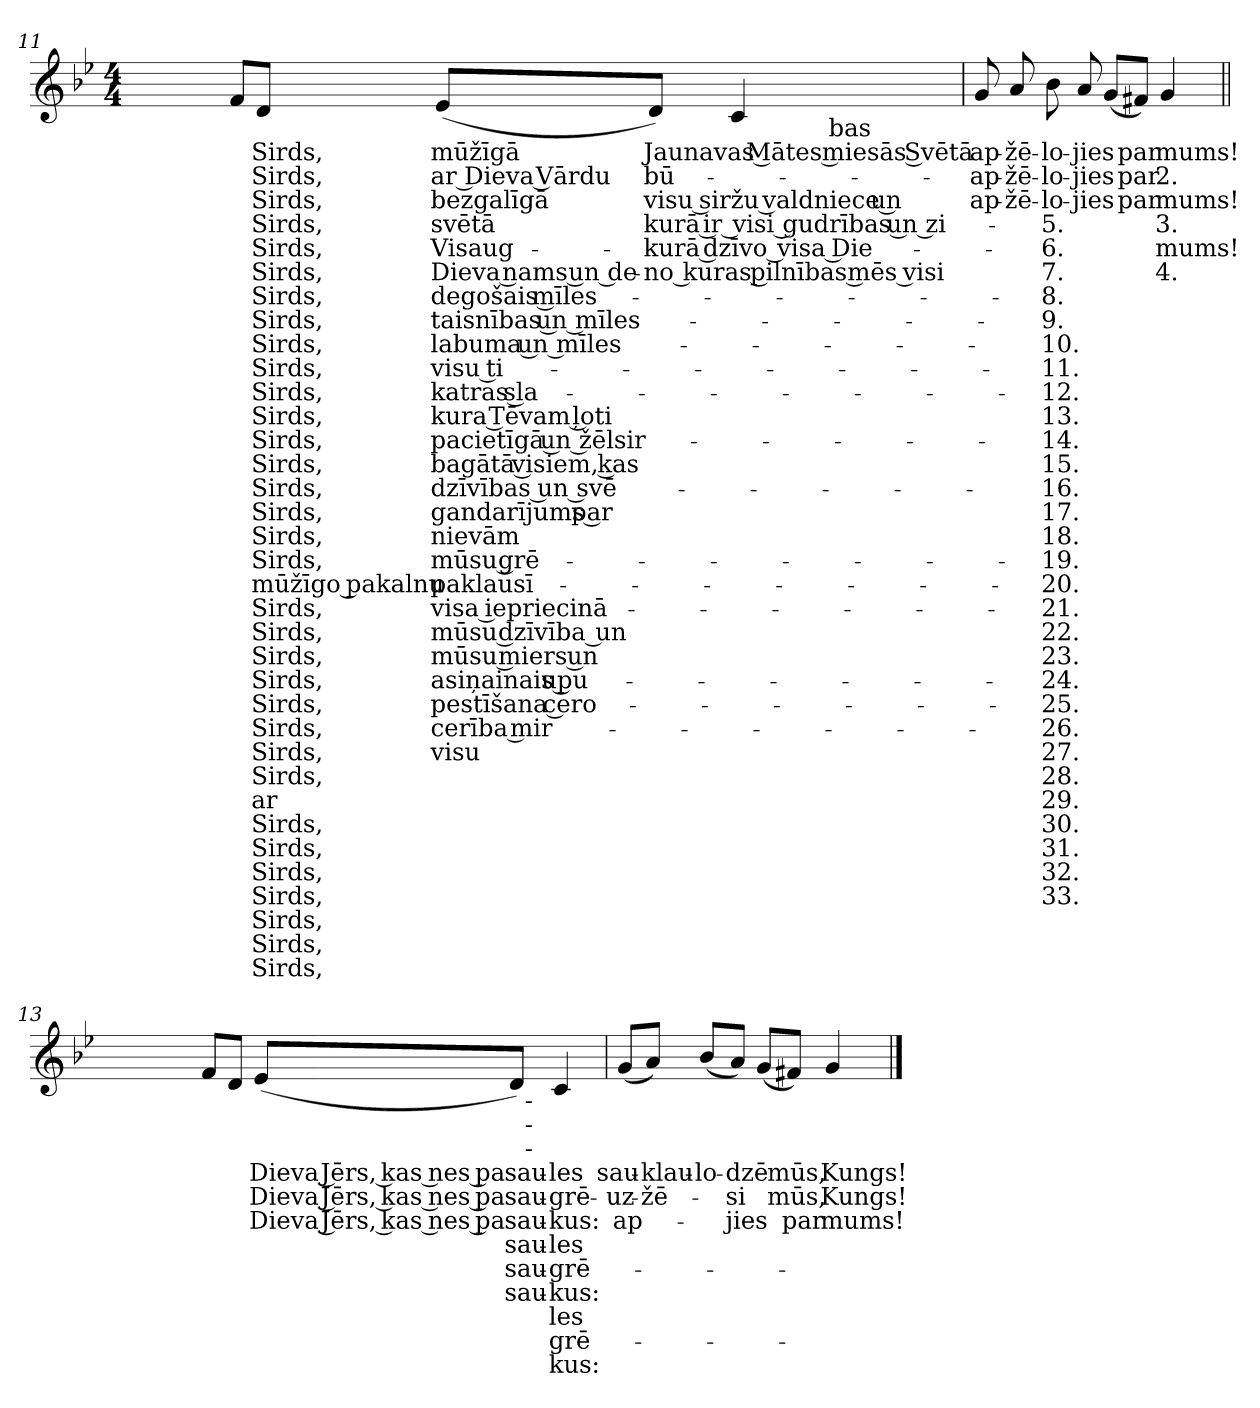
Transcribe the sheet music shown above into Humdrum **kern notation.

**kern	**text	**text	**text	**text	**text	**text	**text	**text	**text	**text	**text	**text	**text	**text	**text	**text	**text	**text	**text	**text	**text	**text	**text	**text	**text	**text	**text	**text	**text	**text	**text	**text	**text	**text	**text	**text	**text	**text	**text	**text	**text	**text	**text	**text	**text	**text	**text	**text	**text	**text	**text	**text	**text	**text	**text	**text	**text	**text	**text	**text	**text	**text	**text	**text	**text	**text
*part1	*part1	*part1	*part1	*part1	*part1	*part1	*part1	*part1	*part1	*part1	*part1	*part1	*part1	*part1	*part1	*part1	*part1	*part1	*part1	*part1	*part1	*part1	*part1	*part1	*part1	*part1	*part1	*part1	*part1	*part1	*part1	*part1	*part1	*part1	*part1	*part1	*part1	*part1	*part1	*part1	*part1	*part1	*part1	*part1	*part1	*part1	*part1	*part1	*part1	*part1	*part1	*part1	*part1	*part1	*part1	*part1	*part1	*part1	*part1	*part1	*part1	*part1	*part1	*part1	*part1	*part1
*staff1	*staff1	*staff1	*staff1	*staff1	*staff1	*staff1	*staff1	*staff1	*staff1	*staff1	*staff1	*staff1	*staff1	*staff1	*staff1	*staff1	*staff1	*staff1	*staff1	*staff1	*staff1	*staff1	*staff1	*staff1	*staff1	*staff1	*staff1	*staff1	*staff1	*staff1	*staff1	*staff1	*staff1	*staff1	*staff1	*staff1	*staff1	*staff1	*staff1	*staff1	*staff1	*staff1	*staff1	*staff1	*staff1	*staff1	*staff1	*staff1	*staff1	*staff1	*staff1	*staff1	*staff1	*staff1	*staff1	*staff1	*staff1	*staff1	*staff1	*staff1	*staff1	*staff1	*staff1	*staff1	*staff1	*staff1
!!LO:LB:g=z
*clefG2	*	*	*	*	*	*	*	*	*	*	*	*	*	*	*	*	*	*	*	*	*	*	*	*	*	*	*	*	*	*	*	*	*	*	*	*	*	*	*	*	*	*	*	*	*	*	*	*	*	*	*	*	*	*	*	*	*	*	*	*	*	*	*	*	*	*
*k[b-e-]	*	*	*	*	*	*	*	*	*	*	*	*	*	*	*	*	*	*	*	*	*	*	*	*	*	*	*	*	*	*	*	*	*	*	*	*	*	*	*	*	*	*	*	*	*	*	*	*	*	*	*	*	*	*	*	*	*	*	*	*	*	*	*	*	*	*
*B-:	*	*	*	*	*	*	*	*	*	*	*	*	*	*	*	*	*	*	*	*	*	*	*	*	*	*	*	*	*	*	*	*	*	*	*	*	*	*	*	*	*	*	*	*	*	*	*	*	*	*	*	*	*	*	*	*	*	*	*	*	*	*	*	*	*	*
*M4/4	*	*	*	*	*	*	*	*	*	*	*	*	*	*	*	*	*	*	*	*	*	*	*	*	*	*	*	*	*	*	*	*	*	*	*	*	*	*	*	*	*	*	*	*	*	*	*	*	*	*	*	*	*	*	*	*	*	*	*	*	*	*	*	*	*	*
=11	=11	=11	=11	=11	=11	=11	=11	=11	=11	=11	=11	=11	=11	=11	=11	=11	=11	=11	=11	=11	=11	=11	=11	=11	=11	=11	=11	=11	=11	=11	=11	=11	=11	=11	=11	=11	=11	=11	=11	=11	=11	=11	=11	=11	=11	=11	=11	=11	=11	=11	=11	=11	=11	=11	=11	=11	=11	=11	=11	=11	=11	=11	=11	=11	=11	=11
!	!LO:LY:b:color=#000000	!LO:LY:b:color=#000000	!LO:LY:b:color=#000000	!LO:LY:b:color=#000000	!LO:LY:b:color=#000000	!LO:LY:b:color=#000000	!LO:LY:b:color=#000000	!LO:LY:b:color=#000000	!LO:LY:b:color=#000000	!LO:LY:b:color=#000000	!LO:LY:b:color=#000000	!LO:LY:b:color=#000000	!LO:LY:b:color=#000000	!LO:LY:b:color=#000000	!LO:LY:b:color=#000000	!LO:LY:b:color=#000000	!LO:LY:b:color=#000000	!LO:LY:b:color=#000000	!LO:LY:b:color=#000000	!LO:LY:b:color=#000000	!LO:LY:b:color=#000000	!LO:LY:b:color=#000000	!LO:LY:b:color=#000000	!LO:LY:b:color=#000000	!LO:LY:b:color=#000000	!LO:LY:b:color=#000000	!LO:LY:b:color=#000000	!LO:LY:b:color=#000000	!LO:LY:b:color=#000000	!LO:LY:b:color=#000000	!LO:LY:b:color=#000000	!LO:LY:b:color=#000000	!LO:LY:b:color=#000000	!LO:LY:b:color=#000000	!LO:LY:b:color=#000000	!LO:LY:b:color=#000000	!LO:LY:b:color=#000000	!LO:LY:b:color=#000000	!LO:LY:b:color=#000000	!LO:LY:b:color=#000000	!LO:LY:b:color=#000000	!LO:LY:b:color=#000000	!LO:LY:b:color=#000000	!LO:LY:b:color=#000000	!LO:LY:b:color=#000000	!LO:LY:b:color=#000000	!LO:LY:b:color=#000000	!LO:LY:b:color=#000000	!LO:LY:b:color=#000000	!LO:LY:b:color=#000000	!LO:LY:b:color=#000000	!LO:LY:b:color=#000000	!LO:LY:b:color=#000000	!LO:LY:b:color=#000000	!LO:LY:b:color=#000000	!LO:LY:b:color=#000000	!LO:LY:b:color=#000000	!LO:LY:b:color=#000000	!LO:LY:b:color=#000000	!LO:LY:b:color=#000000	!LO:LY:b:color=#000000	!LO:LY:b:color=#000000	!LO:LY:b:color=#000000	!LO:LY:b:color=#000000	!LO:LY:b:color=#000000	!LO:LY:b:color=#000000
*^	*	*	*	*	*	*	*	*	*	*	*	*	*	*	*	*	*	*	*	*	*	*	*	*	*	*	*	*	*	*	*	*	*	*	*	*	*	*	*	*	*	*	*	*	*	*	*	*	*	*	*	*	*	*	*	*	*	*	*	*	*	*	*	*	*	*
1giyy	1ryy	1.	Jēzus	2.	Jēzus	3.	Jēzus	4.	Jēzus	Jēzus	5.	Jēzus	6.	7.	Jēzus	Jēzus	8.	9.	Jēzus	10.	Jēzus	Jēzus	11.	12.	Jēzus	13.	Jēzus	14.	Jēzus	15.	Jēzus	16.	Jēzus	17.	Jēzus	Jēzus	18.	19.	Jēzus	20.	Jēzus	21.	Jēzus	22.	Jēzus	23.	Jēzus	24.	Jēzus	25.	Jēzus	26.	Jēzus	27.	Jēzus	28.	Jēzus	29.	Jēzus	30.	Jēzus	31.	Jēzus	32.	Jēzus	33.	Jēzus
8fi/L	2ryy	.	.	.	.	.	.	.	.	.	.	.	.	.	.	.	.	.	.	.	.	.	.	.	.	.	.	.	.	.	.	.	.	.	.	.	.	.	.	.	.	.	.	.	.	.	.	.	.	.	.	.	.	.	.	.	.	.	.	.	.	.	.	.	.	.	.
!	!	!LO:LY:b:color=#000000	!LO:LY:b:color=#000000	!LO:LY:b:color=#000000	!LO:LY:b:color=#000000	!LO:LY:b:color=#000000	!LO:LY:b:color=#000000	!LO:LY:b:color=#000000	!LO:LY:b:color=#000000	!LO:LY:b:color=#000000	!LO:LY:b:color=#000000	!LO:LY:b:color=#000000	!LO:LY:b:color=#000000	!LO:LY:b:color=#000000	!LO:LY:b:color=#000000	!LO:LY:b:color=#000000	!LO:LY:b:color=#000000	!LO:LY:b:color=#000000	!LO:LY:b:color=#000000	!LO:LY:b:color=#000000	!LO:LY:b:color=#000000	!LO:LY:b:color=#000000	!LO:LY:b:color=#000000	!LO:LY:b:color=#000000	!LO:LY:b:color=#000000	!LO:LY:b:color=#000000	!LO:LY:b:color=#000000	!LO:LY:b:color=#000000	!LO:LY:b:color=#000000	!LO:LY:b:color=#000000	!LO:LY:b:color=#000000	!LO:LY:b:color=#000000	!LO:LY:b:color=#000000	!LO:LY:b:color=#000000	!LO:LY:b:color=#000000	!LO:LY:b:color=#000000	!	!	!	!	!	!	!	!	!	!	!	!	!	!	!	!	!	!	!	!	!	!	!	!	!	!	!	!	!	!	!
8di/J	.	Sirds,	Sirds,	Sirds,	Sirds,	Sirds,	Sirds,	Sirds,	Sirds,	Sirds,	Sirds,	Sirds,	Sirds,	Sirds,	Sirds,	Sirds,	Sirds,	Sirds,	Sirds,	mūžīgo pakalnu	Sirds,	Sirds,	Sirds,	Sirds,	Sirds,	Sirds,	Sirds,	Sirds,	ar	Sirds,	Sirds,	Sirds,	Sirds,	Sirds,	Sirds,	Sirds,	.	.	.	.	.	.	.	.	.	.	.	.	.	.	.	.	.	.	.	.	.	.	.	.	.	.	.	.	.	.	.
!	!	!LO:LY:b:color=#000000	!LO:LY:b:color=#000000	!LO:LY:b:color=#000000	!LO:LY:b:color=#000000	!LO:LY:b:color=#000000	!LO:LY:b:color=#000000	!LO:LY:b:color=#000000	!LO:LY:b:color=#000000	!LO:LY:b:color=#000000	!LO:LY:b:color=#000000	!LO:LY:b:color=#000000	!LO:LY:b:color=#000000	!LO:LY:b:color=#000000	!LO:LY:b:color=#000000	!LO:LY:b:color=#000000	!LO:LY:b:color=#000000	!LO:LY:b:color=#000000	!LO:LY:b:color=#000000	!LO:LY:b:color=#000000	!LO:LY:b:color=#000000	!LO:LY:b:color=#000000	!LO:LY:b:color=#000000	!LO:LY:b:color=#000000	!LO:LY:b:color=#000000	!LO:LY:b:color=#000000	!LO:LY:b:color=#000000	!	!	!	!	!	!	!	!	!	!	!	!	!	!	!	!	!	!	!	!	!	!	!	!	!	!	!	!	!	!	!	!	!	!	!	!	!	!	!	!
(8e-i/L	.	mūžīgā	ar Dieva Vārdu	bezgalīgā	svētā	-Visaug-	-Dieva nams un de-	-degošais mīles-	-taisnības un mīles-	labuma un mīles-	visu ti-	-katras sla-	-kura Tēvam ļoti	-pacietīgā un žēlsir-	-bagātā visiem, kas	dzīvības un svē-	gandarījums par	-nievām	-mūsu grē-	paklausī-	-visa iepriecinā-	mūsu dzīvība un	-mūsu miers un	-asiņainais upu-	-pestīšana cero-	-cerība mir-	visu	.	.	.	.	.	.	.	.	.	.	.	.	.	.	.	.	.	.	.	.	.	.	.	.	.	.	.	.	.	.	.	.	.	.	.	.	.	.	.	.
!	!	!LO:LY:b:color=#000000	!LO:LY:b:color=#000000	!LO:LY:b:color=#000000	!LO:LY:b:color=#000000	!LO:LY:b:color=#000000	!LO:LY:b:color=#000000	!	!	!	!	!	!	!	!	!	!	!	!	!	!	!	!	!	!	!	!	!	!	!	!	!	!	!	!	!	!	!	!	!	!	!	!	!	!	!	!	!	!	!	!	!	!	!	!	!	!	!	!	!	!	!	!	!	!	!	!
8di/J)	.	Jaunavas Mātes miesās Svētā	bū-	-visu siržu valdniece un	kurā ir visi gudrības un zi-	kurā dzīvo visa Die-	-no kuras pilnības mēs visi	.	.	.	.	.	.	.	.	.	.	.	.	.	.	.	.	.	.	.	.	.	.	.	.	.	.	.	.	.	.	.	.	.	.	.	.	.	.	.	.	.	.	.	.	.	.	.	.	.	.	.	.	.	.	.	.	.	.	.	.
4ci/	16ryy	.	.	.	.	.	.	.	.	.	.	.	.	.	.	.	.	.	.	.	.	.	.	.	.	.	.	.	.	.	.	.	.	.	.	.	.	.	.	.	.	.	.	.	.	.	.	.	.	.	.	.	.	.	.	.	.	.	.	.	.	.	.	.	.	.	.
.	32ryy	.	.	.	.	.	.	.	.	.	.	.	.	.	.	.	.	.	.	.	.	.	.	.	.	.	.	.	.	.	.	.	.	.	.	.	.	.	.	.	.	.	.	.	.	.	.	.	.	.	.	.	.	.	.	.	.	.	.	.	.	.	.	.	.	.	.
.	512.ryy	.	.	.	.	.	.	.	.	.	.	.	.	.	.	.	.	.	.	.	.	.	.	.	.	.	.	.	.	.	.	.	.	.	.	.	.	.	.	.	.	.	.	.	.	.	.	.	.	.	.	.	.	.	.	.	.	.	.	.	.	.	.	.	.	.	.
!	!LO:TX:b:t=bas	!	!	!	!	!	!	!	!	!	!	!	!	!	!	!	!	!	!	!	!	!	!	!	!	!	!	!	!	!	!	!	!	!	!	!	!	!	!	!	!	!	!	!	!	!	!	!	!	!	!	!	!	!	!	!	!	!	!	!	!	!	!	!	!	!	!
.	8ryy	.	.	.	.	.	.	.	.	.	.	.	.	.	.	.	.	.	.	.	.	.	.	.	.	.	.	.	.	.	.	.	.	.	.	.	.	.	.	.	.	.	.	.	.	.	.	.	.	.	.	.	.	.	.	.	.	.	.	.	.	.	.	.	.	.	.
.	64ryy	.	.	.	.	.	.	.	.	.	.	.	.	.	.	.	.	.	.	.	.	.	.	.	.	.	.	.	.	.	.	.	.	.	.	.	.	.	.	.	.	.	.	.	.	.	.	.	.	.	.	.	.	.	.	.	.	.	.	.	.	.	.	.	.	.	.
.	128ryy	.	.	.	.	.	.	.	.	.	.	.	.	.	.	.	.	.	.	.	.	.	.	.	.	.	.	.	.	.	.	.	.	.	.	.	.	.	.	.	.	.	.	.	.	.	.	.	.	.	.	.	.	.	.	.	.	.	.	.	.	.	.	.	.	.	.
.	256ryy	.	.	.	.	.	.	.	.	.	.	.	.	.	.	.	.	.	.	.	.	.	.	.	.	.	.	.	.	.	.	.	.	.	.	.	.	.	.	.	.	.	.	.	.	.	.	.	.	.	.	.	.	.	.	.	.	.	.	.	.	.	.	.	.	.	.
.	1024ryy	.	.	.	.	.	.	.	.	.	.	.	.	.	.	.	.	.	.	.	.	.	.	.	.	.	.	.	.	.	.	.	.	.	.	.	.	.	.	.	.	.	.	.	.	.	.	.	.	.	.	.	.	.	.	.	.	.	.	.	.	.	.	.	.	.	.
*v	*v	*	*	*	*	*	*	*	*	*	*	*	*	*	*	*	*	*	*	*	*	*	*	*	*	*	*	*	*	*	*	*	*	*	*	*	*	*	*	*	*	*	*	*	*	*	*	*	*	*	*	*	*	*	*	*	*	*	*	*	*	*	*	*	*	*	*
=12	=12	=12	=12	=12	=12	=12	=12	=12	=12	=12	=12	=12	=12	=12	=12	=12	=12	=12	=12	=12	=12	=12	=12	=12	=12	=12	=12	=12	=12	=12	=12	=12	=12	=12	=12	=12	=12	=12	=12	=12	=12	=12	=12	=12	=12	=12	=12	=12	=12	=12	=12	=12	=12	=12	=12	=12	=12	=12	=12	=12	=12	=12	=12	=12	=12	=12
*^	*	*	*	*	*	*	*	*	*	*	*	*	*	*	*	*	*	*	*	*	*	*	*	*	*	*	*	*	*	*	*	*	*	*	*	*	*	*	*	*	*	*	*	*	*	*	*	*	*	*	*	*	*	*	*	*	*	*	*	*	*	*	*	*	*	*
!	!	!LO:LY:b:color=#000000	!LO:LY:b:color=#000000	!LO:LY:b:color=#000000	!	!	!	!	!	!	!	!	!	!	!	!	!	!	!	!	!	!	!	!	!	!	!	!	!	!	!	!	!	!	!	!	!	!	!	!	!	!	!	!	!	!	!	!	!	!	!	!	!	!	!	!	!	!	!	!	!	!	!	!	!	!	!
*v	*v	*	*	*	*	*	*	*	*	*	*	*	*	*	*	*	*	*	*	*	*	*	*	*	*	*	*	*	*	*	*	*	*	*	*	*	*	*	*	*	*	*	*	*	*	*	*	*	*	*	*	*	*	*	*	*	*	*	*	*	*	*	*	*	*	*	*
8gi/	ap-	ap-	ap-	.	.	.	.	.	.	.	.	.	.	.	.	.	.	.	.	.	.	.	.	.	.	.	.	.	.	.	.	.	.	.	.	.	.	.	.	.	.	.	.	.	.	.	.	.	.	.	.	.	.	.	.	.	.	.	.	.	.	.	.	.	.	.
!	!LO:LY:b:color=#000000	!LO:LY:b:color=#000000	!LO:LY:b:color=#000000	!	!	!	!	!	!	!	!	!	!	!	!	!	!	!	!	!	!	!	!	!	!	!	!	!	!	!	!	!	!	!	!	!	!	!	!	!	!	!	!	!	!	!	!	!	!	!	!	!	!	!	!	!	!	!	!	!	!	!	!	!	!	!
8ai/	-žē-	-žē-	-žē-	.	.	.	.	.	.	.	.	.	.	.	.	.	.	.	.	.	.	.	.	.	.	.	.	.	.	.	.	.	.	.	.	.	.	.	.	.	.	.	.	.	.	.	.	.	.	.	.	.	.	.	.	.	.	.	.	.	.	.	.	.	.	.
!	!LO:LY:b:color=#000000	!LO:LY:b:color=#000000	!LO:LY:b:color=#000000	!LO:LY:b:color=#000000	!LO:LY:b:color=#000000	!LO:LY:b:color=#000000	!LO:LY:b:color=#000000	!LO:LY:b:color=#000000	!LO:LY:b:color=#000000	!LO:LY:b:color=#000000	!LO:LY:b:color=#000000	!LO:LY:b:color=#000000	!LO:LY:b:color=#000000	!LO:LY:b:color=#000000	!LO:LY:b:color=#000000	!LO:LY:b:color=#000000	!LO:LY:b:color=#000000	!LO:LY:b:color=#000000	!LO:LY:b:color=#000000	!LO:LY:b:color=#000000	!LO:LY:b:color=#000000	!LO:LY:b:color=#000000	!LO:LY:b:color=#000000	!LO:LY:b:color=#000000	!LO:LY:b:color=#000000	!LO:LY:b:color=#000000	!LO:LY:b:color=#000000	!LO:LY:b:color=#000000	!LO:LY:b:color=#000000	!LO:LY:b:color=#000000	!LO:LY:b:color=#000000	!LO:LY:b:color=#000000	!	!	!	!	!	!	!	!	!	!	!	!	!	!	!	!	!	!	!	!	!	!	!	!	!	!	!	!	!	!	!	!	!	!
8b-i\	-lo-	-lo-	-lo-	5.	6.	7.	8.	9.	10.	11.	12.	13.	14.	15.	16.	17.	18.	19.	20.	21.	22.	23.	24.	25.	26.	27.	28.	29.	30.	31.	32.	33.	.	.	.	.	.	.	.	.	.	.	.	.	.	.	.	.	.	.	.	.	.	.	.	.	.	.	.	.	.	.	.	.	.	.
!	!LO:LY:b:color=#000000	!LO:LY:b:color=#000000	!LO:LY:b:color=#000000	!	!	!	!	!	!	!	!	!	!	!	!	!	!	!	!	!	!	!	!	!	!	!	!	!	!	!	!	!	!	!	!	!	!	!	!	!	!	!	!	!	!	!	!	!	!	!	!	!	!	!	!	!	!	!	!	!	!	!	!	!	!	!
8ai/	-jies	-jies	-jies	.	.	.	.	.	.	.	.	.	.	.	.	.	.	.	.	.	.	.	.	.	.	.	.	.	.	.	.	.	.	.	.	.	.	.	.	.	.	.	.	.	.	.	.	.	.	.	.	.	.	.	.	.	.	.	.	.	.	.	.	.	.	.
(8gi/L	.	.	.	.	.	.	.	.	.	.	.	.	.	.	.	.	.	.	.	.	.	.	.	.	.	.	.	.	.	.	.	.	.	.	.	.	.	.	.	.	.	.	.	.	.	.	.	.	.	.	.	.	.	.	.	.	.	.	.	.	.	.	.	.	.	.
!	!LO:LY:b:color=#000000	!LO:LY:b:color=#000000	!LO:LY:b:color=#000000	!	!	!	!	!	!	!	!	!	!	!	!	!	!	!	!	!	!	!	!	!	!	!	!	!	!	!	!	!	!	!	!	!	!	!	!	!	!	!	!	!	!	!	!	!	!	!	!	!	!	!	!	!	!	!	!	!	!	!	!	!	!	!
8f#Xi/J)	par	par	par	.	.	.	.	.	.	.	.	.	.	.	.	.	.	.	.	.	.	.	.	.	.	.	.	.	.	.	.	.	.	.	.	.	.	.	.	.	.	.	.	.	.	.	.	.	.	.	.	.	.	.	.	.	.	.	.	.	.	.	.	.	.	.
!	!LO:LY:b:color=#000000	!LO:LY:b:color=#000000	!LO:LY:b:color=#000000	!LO:LY:b:color=#000000	!LO:LY:b:color=#000000	!LO:LY:b:color=#000000	!	!	!	!	!	!	!	!	!	!	!	!	!	!	!	!	!	!	!	!	!	!	!	!	!	!	!	!	!	!	!	!	!	!	!	!	!	!	!	!	!	!	!	!	!	!	!	!	!	!	!	!	!	!	!	!	!	!	!	!
4gi/	mums!	2.	mums!	3.	mums!	4.	.	.	.	.	.	.	.	.	.	.	.	.	.	.	.	.	.	.	.	.	.	.	.	.	.	.	.	.	.	.	.	.	.	.	.	.	.	.	.	.	.	.	.	.	.	.	.	.	.	.	.	.	.	.	.	.	.	.	.	.
!!LO:LB:g=z
=13||	=13||	=13||	=13||	=13||	=13||	=13||	=13||	=13||	=13||	=13||	=13||	=13||	=13||	=13||	=13||	=13||	=13||	=13||	=13||	=13||	=13||	=13||	=13||	=13||	=13||	=13||	=13||	=13||	=13||	=13||	=13||	=13||	=13||	=13||	=13||	=13||	=13||	=13||	=13||	=13||	=13||	=13||	=13||	=13||	=13||	=13||	=13||	=13||	=13||	=13||	=13||	=13||	=13||	=13||	=13||	=13||	=13||	=13||	=13||	=13||	=13||	=13||	=13||	=13||	=13||	=13||
!LO:TX:b:Bi:t=P.	!	!	!	!	!	!	!	!	!	!	!	!	!	!	!	!	!	!	!	!	!	!	!	!	!	!	!	!	!	!	!	!	!	!	!	!	!	!	!	!	!	!	!	!	!	!	!	!	!	!	!	!	!	!	!	!	!	!	!	!	!	!	!	!	!	!
!LO:TX:t=Jēzu, lēnprātīgais un pazemīgu Sirdi.	!	!	!	!	!	!	!	!	!	!	!	!	!	!	!	!	!	!	!	!	!	!	!	!	!	!	!	!	!	!	!	!	!	!	!	!	!	!	!	!	!	!	!	!	!	!	!	!	!	!	!	!	!	!	!	!	!	!	!	!	!	!	!	!	!	!
!LO:TX:Bi:t=V.	!	!	!	!	!	!	!	!	!	!	!	!	!	!	!	!	!	!	!	!	!	!	!	!	!	!	!	!	!	!	!	!	!	!	!	!	!	!	!	!	!	!	!	!	!	!	!	!	!	!	!	!	!	!	!	!	!	!	!	!	!	!	!	!	!	!
!LO:TX:t=Veido mūsu sirdis pēc savas Sirds.	!	!	!	!	!	!	!	!	!	!	!	!	!	!	!	!	!	!	!	!	!	!	!	!	!	!	!	!	!	!	!	!	!	!	!	!	!	!	!	!	!	!	!	!	!	!	!	!	!	!	!	!	!	!	!	!	!	!	!	!	!	!	!	!	!	!
!LO:TX:B:t=Lūgsimies.	!	!	!	!	!	!	!	!	!	!	!	!	!	!	!	!	!	!	!	!	!	!	!	!	!	!	!	!	!	!	!	!	!	!	!	!	!	!	!	!	!	!	!	!	!	!	!	!	!	!	!	!	!	!	!	!	!	!	!	!	!	!	!	!	!	!
!LO:TX:t=Visvarenais, mūžīgais Dievs, raugies uz sava visumīļā Dēla Sirdi *	!	!	!	!	!	!	!	!	!	!	!	!	!	!	!	!	!	!	!	!	!	!	!	!	!	!	!	!	!	!	!	!	!	!	!	!	!	!	!	!	!	!	!	!	!	!	!	!	!	!	!	!	!	!	!	!	!	!	!	!	!	!	!	!	!	!
!LO:TX:t=un uz to slavu un gandarīšanu, ko viņa Tev sniedz grēcinieku vārdā, |	!	!	!	!	!	!	!	!	!	!	!	!	!	!	!	!	!	!	!	!	!	!	!	!	!	!	!	!	!	!	!	!	!	!	!	!	!	!	!	!	!	!	!	!	!	!	!	!	!	!	!	!	!	!	!	!	!	!	!	!	!	!	!	!	!	!
!LO:TX:t=un tiem, kas lūdz Tavu žēlsirdību, dāvā piedošanu tā paša Tava Dēla Jēzus Kristus vārdā, +	!	!	!	!	!	!	!	!	!	!	!	!	!	!	!	!	!	!	!	!	!	!	!	!	!	!	!	!	!	!	!	!	!	!	!	!	!	!	!	!	!	!	!	!	!	!	!	!	!	!	!	!	!	!	!	!	!	!	!	!	!	!	!	!	!	!
!LO:TX:t=kas ar Tevi Svētā Gara vienībā * dzīvo un valda mūžu mūžos. Amen.	!	!	!	!	!	!	!	!	!	!	!	!	!	!	!	!	!	!	!	!	!	!	!	!	!	!	!	!	!	!	!	!	!	!	!	!	!	!	!	!	!	!	!	!	!	!	!	!	!	!	!	!	!	!	!	!	!	!	!	!	!	!	!	!	!	!
*^	*	*	*	*	*	*	*	*	*	*	*	*	*	*	*	*	*	*	*	*	*	*	*	*	*	*	*	*	*	*	*	*	*	*	*	*	*	*	*	*	*	*	*	*	*	*	*	*	*	*	*	*	*	*	*	*	*	*	*	*	*	*	*	*	*	*
1giyy	1ryy	.	.	.	.	.	.	.	.	.	.	.	.	.	.	.	.	.	.	.	.	.	.	.	.	.	.	.	.	.	.	.	.	.	.	.	.	.	.	.	.	.	.	.	.	.	.	.	.	.	.	.	.	.	.	.	.	.	.	.	.	.	.	.	.	.	.
8fi/L	4ryy	.	.	.	.	.	.	.	.	.	.	.	.	.	.	.	.	.	.	.	.	.	.	.	.	.	.	.	.	.	.	.	.	.	.	.	.	.	.	.	.	.	.	.	.	.	.	.	.	.	.	.	.	.	.	.	.	.	.	.	.	.	.	.	.	.	.
8di/J	.	.	.	.	.	.	.	.	.	.	.	.	.	.	.	.	.	.	.	.	.	.	.	.	.	.	.	.	.	.	.	.	.	.	.	.	.	.	.	.	.	.	.	.	.	.	.	.	.	.	.	.	.	.	.	.	.	.	.	.	.	.	.	.	.	.	.
!	!	!LO:LY:b:color=#000000	!LO:LY:b:color=#000000	!LO:LY:b:color=#000000	!	!	!	!	!	!	!	!	!	!	!	!	!	!	!	!	!	!	!	!	!	!	!	!	!	!	!	!	!	!	!	!	!	!	!	!	!	!	!	!	!	!	!	!	!	!	!	!	!	!	!	!	!	!	!	!	!	!	!	!	!	!	!
(8e-i/L	8ryy	Dieva Jērs, kas nes pa	Dieva Jērs, kas nes pa	Dieva Jērs, kas nes pa	.	.	.	.	.	.	.	.	.	.	.	.	.	.	.	.	.	.	.	.	.	.	.	.	.	.	.	.	.	.	.	.	.	.	.	.	.	.	.	.	.	.	.	.	.	.	.	.	.	.	.	.	.	.	.	.	.	.	.	.	.	.	.
!	!	!LO:LY:b:color=#000000	!LO:LY:b:color=#000000	!LO:LY:b:color=#000000	!LO:LY:b:color=#000000	!LO:LY:b:color=#000000	!LO:LY:b:color=#000000	!	!	!	!	!	!	!	!	!	!	!	!	!	!	!	!	!	!	!	!	!	!	!	!	!	!	!	!	!	!	!	!	!	!	!	!	!	!	!	!	!	!	!	!	!	!	!	!	!	!	!	!	!	!	!	!	!	!	!	!
8di/J)	32ryy	sau-	-sau-	sau-	-sau-	sau-	-sau-	.	.	.	.	.	.	.	.	.	.	.	.	.	.	.	.	.	.	.	.	.	.	.	.	.	.	.	.	.	.	.	.	.	.	.	.	.	.	.	.	.	.	.	.	.	.	.	.	.	.	.	.	.	.	.	.	.	.	.	.
!	!LO:TX:b:t=-	!	!	!	!	!	!	!	!	!	!	!	!	!	!	!	!	!	!	!	!	!	!	!	!	!	!	!	!	!	!	!	!	!	!	!	!	!	!	!	!	!	!	!	!	!	!	!	!	!	!	!	!	!	!	!	!	!	!	!	!	!	!	!	!	!	!
!	!LO:TX:b:t=-	!	!	!	!	!	!	!	!	!	!	!	!	!	!	!	!	!	!	!	!	!	!	!	!	!	!	!	!	!	!	!	!	!	!	!	!	!	!	!	!	!	!	!	!	!	!	!	!	!	!	!	!	!	!	!	!	!	!	!	!	!	!	!	!	!	!
!	!LO:TX:b:t=-	!	!	!	!	!	!	!	!	!	!	!	!	!	!	!	!	!	!	!	!	!	!	!	!	!	!	!	!	!	!	!	!	!	!	!	!	!	!	!	!	!	!	!	!	!	!	!	!	!	!	!	!	!	!	!	!	!	!	!	!	!	!	!	!	!	!
.	4ryy	.	.	.	.	.	.	.	.	.	.	.	.	.	.	.	.	.	.	.	.	.	.	.	.	.	.	.	.	.	.	.	.	.	.	.	.	.	.	.	.	.	.	.	.	.	.	.	.	.	.	.	.	.	.	.	.	.	.	.	.	.	.	.	.	.	.
!	!	!LO:LY:b:color=#000000	!LO:LY:b:color=#000000	!LO:LY:b:color=#000000	!LO:LY:b:color=#000000	!LO:LY:b:color=#000000	!LO:LY:b:color=#000000	!LO:LY:b:color=#000000	!LO:LY:b:color=#000000	!LO:LY:b:color=#000000	!	!	!	!	!	!	!	!	!	!	!	!	!	!	!	!	!	!	!	!	!	!	!	!	!	!	!	!	!	!	!	!	!	!	!	!	!	!	!	!	!	!	!	!	!	!	!	!	!	!	!	!	!	!	!	!	!
4ci/	.	-les	grē-	-kus:	-les	grē-	-kus:	-les	grē-	-kus:	.	.	.	.	.	.	.	.	.	.	.	.	.	.	.	.	.	.	.	.	.	.	.	.	.	.	.	.	.	.	.	.	.	.	.	.	.	.	.	.	.	.	.	.	.	.	.	.	.	.	.	.	.	.	.	.	.
.	16.ryy	.	.	.	.	.	.	.	.	.	.	.	.	.	.	.	.	.	.	.	.	.	.	.	.	.	.	.	.	.	.	.	.	.	.	.	.	.	.	.	.	.	.	.	.	.	.	.	.	.	.	.	.	.	.	.	.	.	.	.	.	.	.	.	.	.	.
*v	*v	*	*	*	*	*	*	*	*	*	*	*	*	*	*	*	*	*	*	*	*	*	*	*	*	*	*	*	*	*	*	*	*	*	*	*	*	*	*	*	*	*	*	*	*	*	*	*	*	*	*	*	*	*	*	*	*	*	*	*	*	*	*	*	*	*	*
=14	=14	=14	=14	=14	=14	=14	=14	=14	=14	=14	=14	=14	=14	=14	=14	=14	=14	=14	=14	=14	=14	=14	=14	=14	=14	=14	=14	=14	=14	=14	=14	=14	=14	=14	=14	=14	=14	=14	=14	=14	=14	=14	=14	=14	=14	=14	=14	=14	=14	=14	=14	=14	=14	=14	=14	=14	=14	=14	=14	=14	=14	=14	=14	=14	=14	=14
*^	*	*	*	*	*	*	*	*	*	*	*	*	*	*	*	*	*	*	*	*	*	*	*	*	*	*	*	*	*	*	*	*	*	*	*	*	*	*	*	*	*	*	*	*	*	*	*	*	*	*	*	*	*	*	*	*	*	*	*	*	*	*	*	*	*	*
!	!	!LO:LY:b:color=#000000	!LO:LY:b:color=#000000	!LO:LY:b:color=#000000	!	!	!	!	!	!	!	!	!	!	!	!	!	!	!	!	!	!	!	!	!	!	!	!	!	!	!	!	!	!	!	!	!	!	!	!	!	!	!	!	!	!	!	!	!	!	!	!	!	!	!	!	!	!	!	!	!	!	!	!	!	!	!
*v	*v	*	*	*	*	*	*	*	*	*	*	*	*	*	*	*	*	*	*	*	*	*	*	*	*	*	*	*	*	*	*	*	*	*	*	*	*	*	*	*	*	*	*	*	*	*	*	*	*	*	*	*	*	*	*	*	*	*	*	*	*	*	*	*	*	*	*
(8gi/L	sau-	uz-	ap-	.	.	.	.	.	.	.	.	.	.	.	.	.	.	.	.	.	.	.	.	.	.	.	.	.	.	.	.	.	.	.	.	.	.	.	.	.	.	.	.	.	.	.	.	.	.	.	.	.	.	.	.	.	.	.	.	.	.	.	.	.	.	.
!	!LO:LY:b:color=#000000	!LO:LY:b:color=#000000	!	!	!	!	!	!	!	!	!	!	!	!	!	!	!	!	!	!	!	!	!	!	!	!	!	!	!	!	!	!	!	!	!	!	!	!	!	!	!	!	!	!	!	!	!	!	!	!	!	!	!	!	!	!	!	!	!	!	!	!	!	!	!	!
8ai/J)	-klau-	-žē-	.	.	.	.	.	.	.	.	.	.	.	.	.	.	.	.	.	.	.	.	.	.	.	.	.	.	.	.	.	.	.	.	.	.	.	.	.	.	.	.	.	.	.	.	.	.	.	.	.	.	.	.	.	.	.	.	.	.	.	.	.	.	.	.
!	!LO:LY:b:color=#000000	!	!	!	!	!	!	!	!	!	!	!	!	!	!	!	!	!	!	!	!	!	!	!	!	!	!	!	!	!	!	!	!	!	!	!	!	!	!	!	!	!	!	!	!	!	!	!	!	!	!	!	!	!	!	!	!	!	!	!	!	!	!	!	!	!
(8b-i/L	-lo-	.	.	.	.	.	.	.	.	.	.	.	.	.	.	.	.	.	.	.	.	.	.	.	.	.	.	.	.	.	.	.	.	.	.	.	.	.	.	.	.	.	.	.	.	.	.	.	.	.	.	.	.	.	.	.	.	.	.	.	.	.	.	.	.	.
!	!LO:LY:b:color=#000000	!LO:LY:b:color=#000000	!LO:LY:b:color=#000000	!	!	!	!	!	!	!	!	!	!	!	!	!	!	!	!	!	!	!	!	!	!	!	!	!	!	!	!	!	!	!	!	!	!	!	!	!	!	!	!	!	!	!	!	!	!	!	!	!	!	!	!	!	!	!	!	!	!	!	!	!	!	!
8ai/J)	-dzē	-si	-jies	.	.	.	.	.	.	.	.	.	.	.	.	.	.	.	.	.	.	.	.	.	.	.	.	.	.	.	.	.	.	.	.	.	.	.	.	.	.	.	.	.	.	.	.	.	.	.	.	.	.	.	.	.	.	.	.	.	.	.	.	.	.	.
(8gi/L	.	.	.	.	.	.	.	.	.	.	.	.	.	.	.	.	.	.	.	.	.	.	.	.	.	.	.	.	.	.	.	.	.	.	.	.	.	.	.	.	.	.	.	.	.	.	.	.	.	.	.	.	.	.	.	.	.	.	.	.	.	.	.	.	.	.
!	!LO:LY:b:color=#000000	!LO:LY:b:color=#000000	!LO:LY:b:color=#000000	!	!	!	!	!	!	!	!	!	!	!	!	!	!	!	!	!	!	!	!	!	!	!	!	!	!	!	!	!	!	!	!	!	!	!	!	!	!	!	!	!	!	!	!	!	!	!	!	!	!	!	!	!	!	!	!	!	!	!	!	!	!	!
8f#Xi/J)	mūs,	mūs,	par	.	.	.	.	.	.	.	.	.	.	.	.	.	.	.	.	.	.	.	.	.	.	.	.	.	.	.	.	.	.	.	.	.	.	.	.	.	.	.	.	.	.	.	.	.	.	.	.	.	.	.	.	.	.	.	.	.	.	.	.	.	.	.
!	!LO:LY:b:color=#000000	!LO:LY:b:color=#000000	!LO:LY:b:color=#000000	!	!	!	!	!	!	!	!	!	!	!	!	!	!	!	!	!	!	!	!	!	!	!	!	!	!	!	!	!	!	!	!	!	!	!	!	!	!	!	!	!	!	!	!	!	!	!	!	!	!	!	!	!	!	!	!	!	!	!	!	!	!	!
4gi/	Kungs!	Kungs!	mums!	.	.	.	.	.	.	.	.	.	.	.	.	.	.	.	.	.	.	.	.	.	.	.	.	.	.	.	.	.	.	.	.	.	.	.	.	.	.	.	.	.	.	.	.	.	.	.	.	.	.	.	.	.	.	.	.	.	.	.	.	.	.	.
==	==	==	==	==	==	==	==	==	==	==	==	==	==	==	==	==	==	==	==	==	==	==	==	==	==	==	==	==	==	==	==	==	==	==	==	==	==	==	==	==	==	==	==	==	==	==	==	==	==	==	==	==	==	==	==	==	==	==	==	==	==	==	==	==	==	==
*-	*-	*-	*-	*-	*-	*-	*-	*-	*-	*-	*-	*-	*-	*-	*-	*-	*-	*-	*-	*-	*-	*-	*-	*-	*-	*-	*-	*-	*-	*-	*-	*-	*-	*-	*-	*-	*-	*-	*-	*-	*-	*-	*-	*-	*-	*-	*-	*-	*-	*-	*-	*-	*-	*-	*-	*-	*-	*-	*-	*-	*-	*-	*-	*-	*-	*-
